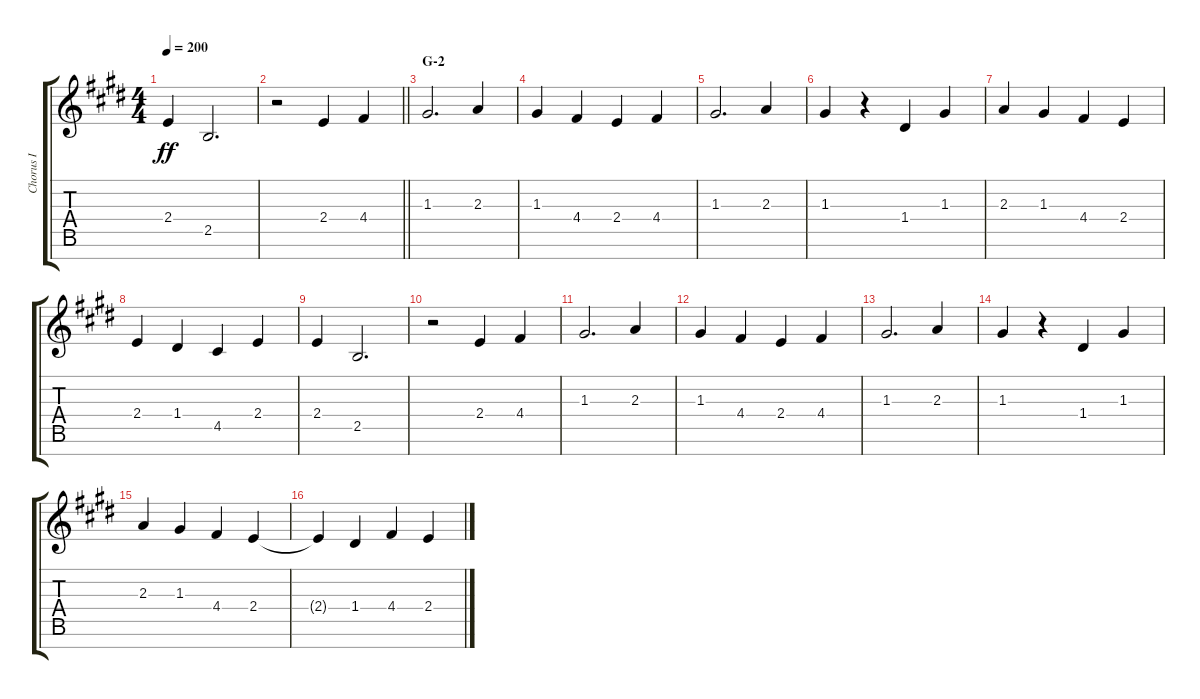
\track ("Chorus I" "Chorus I") {instrument voiceoohs}
\staff {score tabs}
\tuning (E5 B4 G4 D4 A3 E3 B2) {hide}
\ts (4 4)
\tempo 200
\clef g2
\ks e
2.4.4{dy ff} 2.5.2{d} |
\barLineRight lightlight
r.2 2.4.4 4.4.4 |
\section ("" "G-2")
1.3.2{d} 2.3.4 |
1.3.4 4.4.4 2.4.4 4.4.4 |
1.3.2{d} 2.3.4 |
1.3.4 r.4 1.4.4 1.3.4 |
2.3.4 1.3.4 4.4.4 2.4.4 |
2.4.4 1.4.4 4.5.4 2.4.4 |
2.4.4 2.5.2{d} |
r.2 2.4.4 4.4.4 |
1.3.2{d} 2.3.4 |
1.3.4 4.4.4 2.4.4 4.4.4 |
1.3.2{d} 2.3.4 |
1.3.4 r.4 1.4.4 1.3.4 |
2.3.4 1.3.4 4.4.4 2.4.4 |
2.4{t}.4 1.4.4 4.4.4 2.4.4
